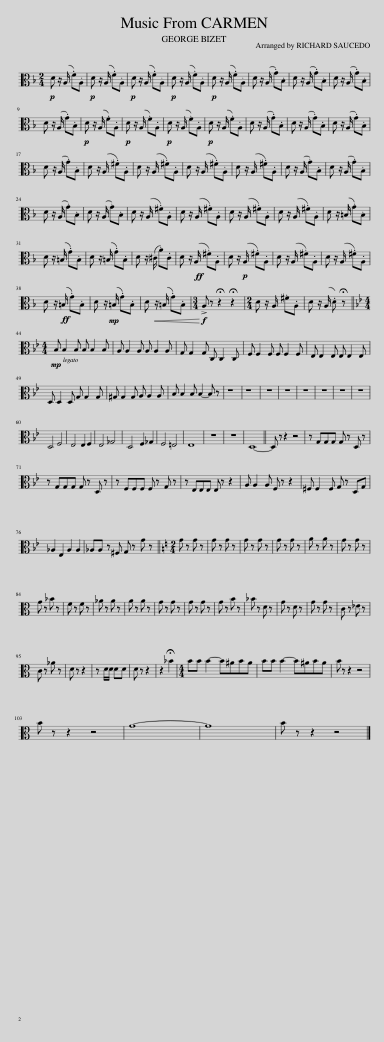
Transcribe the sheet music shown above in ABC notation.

X:1
L:1/8
M:2/4
I:linebreak $
K:F
V:1 alto
V:1
!p! D z/ (A,/ .F).A, |!p! D z/ (A,/ .F).A, |!p! D z/ (A,/ .F).A, |!p! D z/ (A,/ .F).A, |!p! D z/ (A,/ .F).A, | %5
 D z/ (A,/ .G).B, | D z/ (A,/ .G).B, | D z/ (A,/ .G).B, |$ D z/ (A,/ .G).B, |!p! D z/ (A,/ .F).A, | %10
!p! D z/ (A,/ .F).A, |!p! D z/ (A,/ .F).A, |!p! D z/ (A,/ .F).A, | D z/ (A,/ .G).B, | D z/ (A,/ .G).B, | %15
 D z/ (A,/ .G).B, |$ D z/ (A,/ .G).B, | D z/ (A,/ .^F).A, | D z/ (A,/ .^F).A, | D z/ (A,/ .^F).A, | %20
 D z/ (A,/ .^F).A, | D z/ (A,/ .G).B, | D z/ (A,/ .G).B, |$ D z/ (A,/ .G).B, | D z/ (A,/ .G).B, | %25
 D z/ (A,/ .^F).A, | D z/ (A,/ .^F).A, | D z/ (A,/ .^F).A, | D z/ (A,/ .^F).A, | D z/ (=B,/ .G).B, |$ %30
 D z/ (=B,/ .G).B, | D z/ (=B,/ .G).B, | D z/ (^C/ .A).C | D z/!ff! (A,/ .^F).A, | D z/!p! (A,/ .^F).A, | %35
 D z/ (A,/ .^F).A, | D z/ (A,/ .^F).A, |$ D z/!ff! (=B,/ .G).B, | D z/!mp! (=B,/ .G).B, | D!<(! z/ (=B,/ .G).B,!<)! | %40
[M:3/4]!f! !>!A, z !fermata!z2 !fermata!z2 |[M:2/4] D z/ A,/ .^F.A, | D z/ (A,/ .D) !fermata!z ||$[K:Bb][M:4/4]!mp! B, B,2 B, B, B,2 B, | A, A,2 A, A, A,2 A, | %45
 G, G,2 G, C, C,2 C, | F, F,2 F, F, F,2 F, | E, E,2 E, E, E,2 E, |$ D, D,2 D, G, G,2 G, | ^G, G,2 G, A, A,2 A, | %50
 B, B,2 B, B,2- B, z | z8 | z8 | z8 | z8 | %55
 z8 | z8 | z8 | z8 |$ D,4 F,4 | %60
 E,4 E,2 F,2 | E,4 _G,4 | D,4 F,2 _G,2 | F,4 =E,4 | E,8 | %65
 z8 | z8 | D,8- || D, z z2 z4 | z G,G,G, G, z D, z |$ %70
 z G,G,G, G, z D, z | z F,F,F, F, z G, z | z E,E,E, E, z z2 | A, A,2 A, F, z z2 | ^F, F,2 F, G, z D,G, |$ %75
 _A,2 E,2 A,2 A,2 | _A,A, z ^F, G, z G z ||[K:C][M:2/4] G z G z | G z G z | G z G z | %80
 G z G z | A z A z | G z G z |$ G z _B z | F z F z | %85
 _A z A z | A z A z | G z G z | G z G z | G z B z | %90
 _B z D z | G z D z | G z G z | C z _E z |$ C z _A z | %95
 D z z2 | z D/D/ DD | D z z2 | z2 !fermata!_B2 |[M:4/4] BB B2- B^ABA | %100
 BB B2- B^ABA | B z z2 z4 |$ B z z2 z4 | G8- | G8 | %105
 B z z2 z4 |] %106
